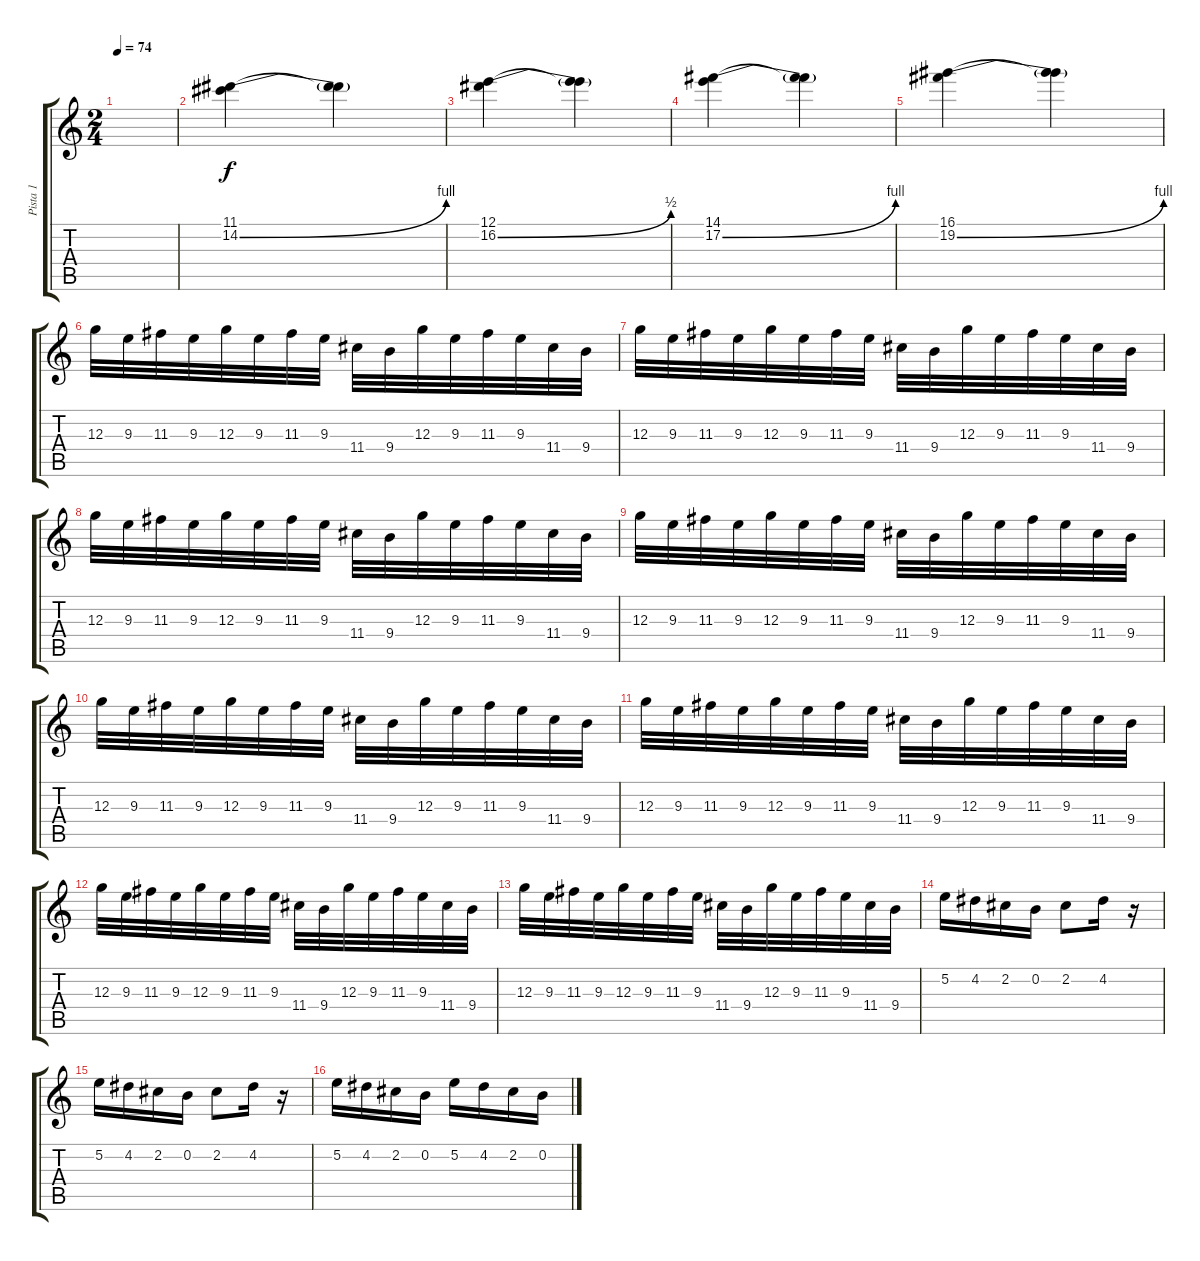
\track ("Pista 1" "Pista 1") {instrument distortionguitar}
\staff {score tabs}
\tuning (E4 B3 G3 D3 A2 E2) {hide}
\ts (2 4)
\tempo 74
\clef g2
\ks c
|
(11.1 14.2{be (bend 0 0 60 4)}).4{volume 8} (11.1{t} 14.2{t}).4 |
(12.1 16.2{be (bend 0 0 60 2)}).4 (12.1{t} 16.2{t}).4 |
(14.1 17.2{be (bend 0 0 60 4)}).4 (14.1{t} 17.2{t}).4 |
(16.1 19.2{be (bend 0 0 60 4)}).4 (16.1{t} 19.2{t}).4 |
12.3.32{volume 9} 9.3.32 11.3.32 9.3.32 12.3.32 9.3.32 11.3.32 9.3.32 11.4.32 9.4.32 12.3.32 9.3.32 11.3.32 9.3.32 11.4.32 9.4.32 |
12.3.32 9.3.32 11.3.32 9.3.32 12.3.32 9.3.32 11.3.32 9.3.32 11.4.32 9.4.32 12.3.32 9.3.32 11.3.32 9.3.32 11.4.32 9.4.32 |
12.3.32 9.3.32 11.3.32 9.3.32 12.3.32 9.3.32 11.3.32 9.3.32 11.4.32 9.4.32 12.3.32 9.3.32 11.3.32 9.3.32 11.4.32 9.4.32 |
12.3.32 9.3.32 11.3.32 9.3.32 12.3.32 9.3.32 11.3.32 9.3.32 11.4.32 9.4.32 12.3.32 9.3.32 11.3.32 9.3.32 11.4.32 9.4.32 |
12.3.32 9.3.32 11.3.32 9.3.32 12.3.32 9.3.32 11.3.32 9.3.32 11.4.32 9.4.32 12.3.32 9.3.32 11.3.32 9.3.32 11.4.32 9.4.32 |
12.3.32 9.3.32 11.3.32 9.3.32 12.3.32 9.3.32 11.3.32 9.3.32 11.4.32 9.4.32 12.3.32 9.3.32 11.3.32 9.3.32 11.4.32 9.4.32 |
12.3.32 9.3.32 11.3.32 9.3.32 12.3.32 9.3.32 11.3.32 9.3.32 11.4.32 9.4.32 12.3.32 9.3.32 11.3.32 9.3.32 11.4.32 9.4.32 |
12.3.32 9.3.32 11.3.32 9.3.32 12.3.32 9.3.32 11.3.32 9.3.32 11.4.32 9.4.32 12.3.32 9.3.32 11.3.32 9.3.32 11.4.32 9.4.32 |
5.2.16{volume 13} 4.2.16 2.2.16 0.2.16 2.2.8 4.2.16 r.16 |
5.2.16 4.2.16 2.2.16 0.2.16 2.2.8 4.2.16 r.16 |
5.2.16 4.2.16 2.2.16 0.2.16 5.2.16 4.2.16 2.2.16 0.2.16
